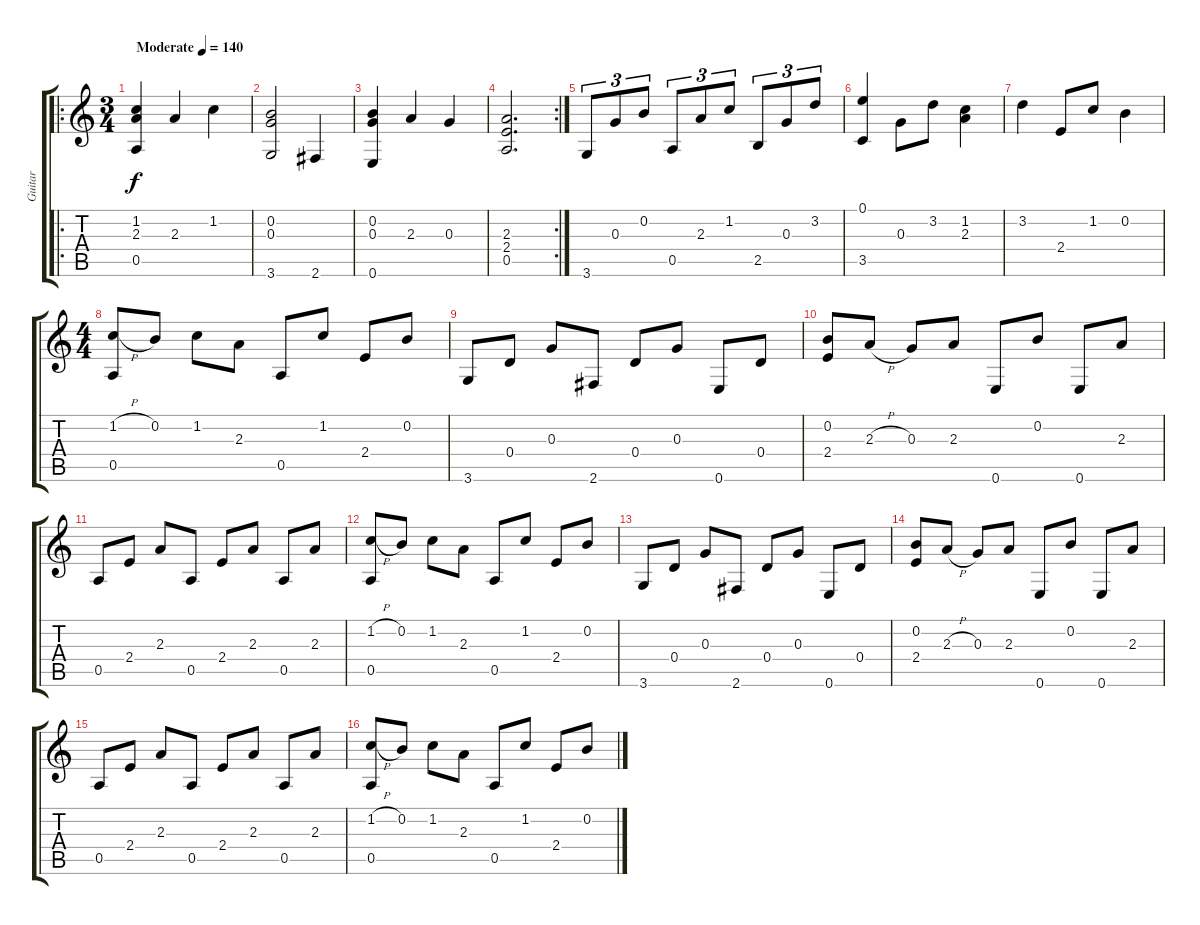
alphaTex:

\track ("Guitar" "Guitar") {instrument acousticguitarnylon}
\staff {score tabs}
\tuning (E4 B3 G3 D3 A2 E2) {hide}
\ro
\ts (3 4)
\tempo (140 "Moderate")
\clef g2
\ks c
(1.2 2.3 0.5).4{dy f instrument acousticguitarnylon} 2.3.4 1.2.4 |
(0.2 0.3 3.6).2 2.6.4 |
(0.2 0.3 0.6).4 2.3.4 0.3.4 |
\rc 2
(2.3 2.4 0.5).2{d} |
3.6.8{tu (3 2)} 0.3.8{tu (3 2)} 0.2.8{tu (3 2)} 0.5.8{tu (3 2)} 2.3.8{tu (3 2)} 1.2.8{tu (3 2)} 2.5.8{tu (3 2)} 0.3.8{tu (3 2)} 3.2.8{tu (3 2)} |
(0.1 3.5).4 0.3.8 3.2.8 (1.2 2.3).4 |
3.2.4 2.4.8 1.2.8 0.2.4 |
\ts (4 4)
(1.2{h} 0.5).8 0.2.8 1.2.8 2.3.8 0.5.8 1.2.8 2.4.8 0.2.8 |
3.6.8 0.4.8 0.3.8 2.6.8 0.4.8 0.3.8 0.6.8 0.4.8 |
(0.2 2.4).8 2.3{h}.8 0.3.8 2.3.8 0.6.8 0.2.8 0.6.8 2.3.8 |
0.5.8 2.4.8 2.3.8 0.5.8 2.4.8 2.3.8 0.5.8 2.3.8 |
(1.2{h} 0.5).8 0.2.8 1.2.8 2.3.8 0.5.8 1.2.8 2.4.8 0.2.8 |
3.6.8 0.4.8 0.3.8 2.6.8 0.4.8 0.3.8 0.6.8 0.4.8 |
(0.2 2.4).8 2.3{h}.8 0.3.8 2.3.8 0.6.8 0.2.8 0.6.8 2.3.8 |
0.5.8 2.4.8 2.3.8 0.5.8 2.4.8 2.3.8 0.5.8 2.3.8 |
(1.2{h} 0.5).8 0.2.8 1.2.8 2.3.8 0.5.8 1.2.8 2.4.8 0.2.8
